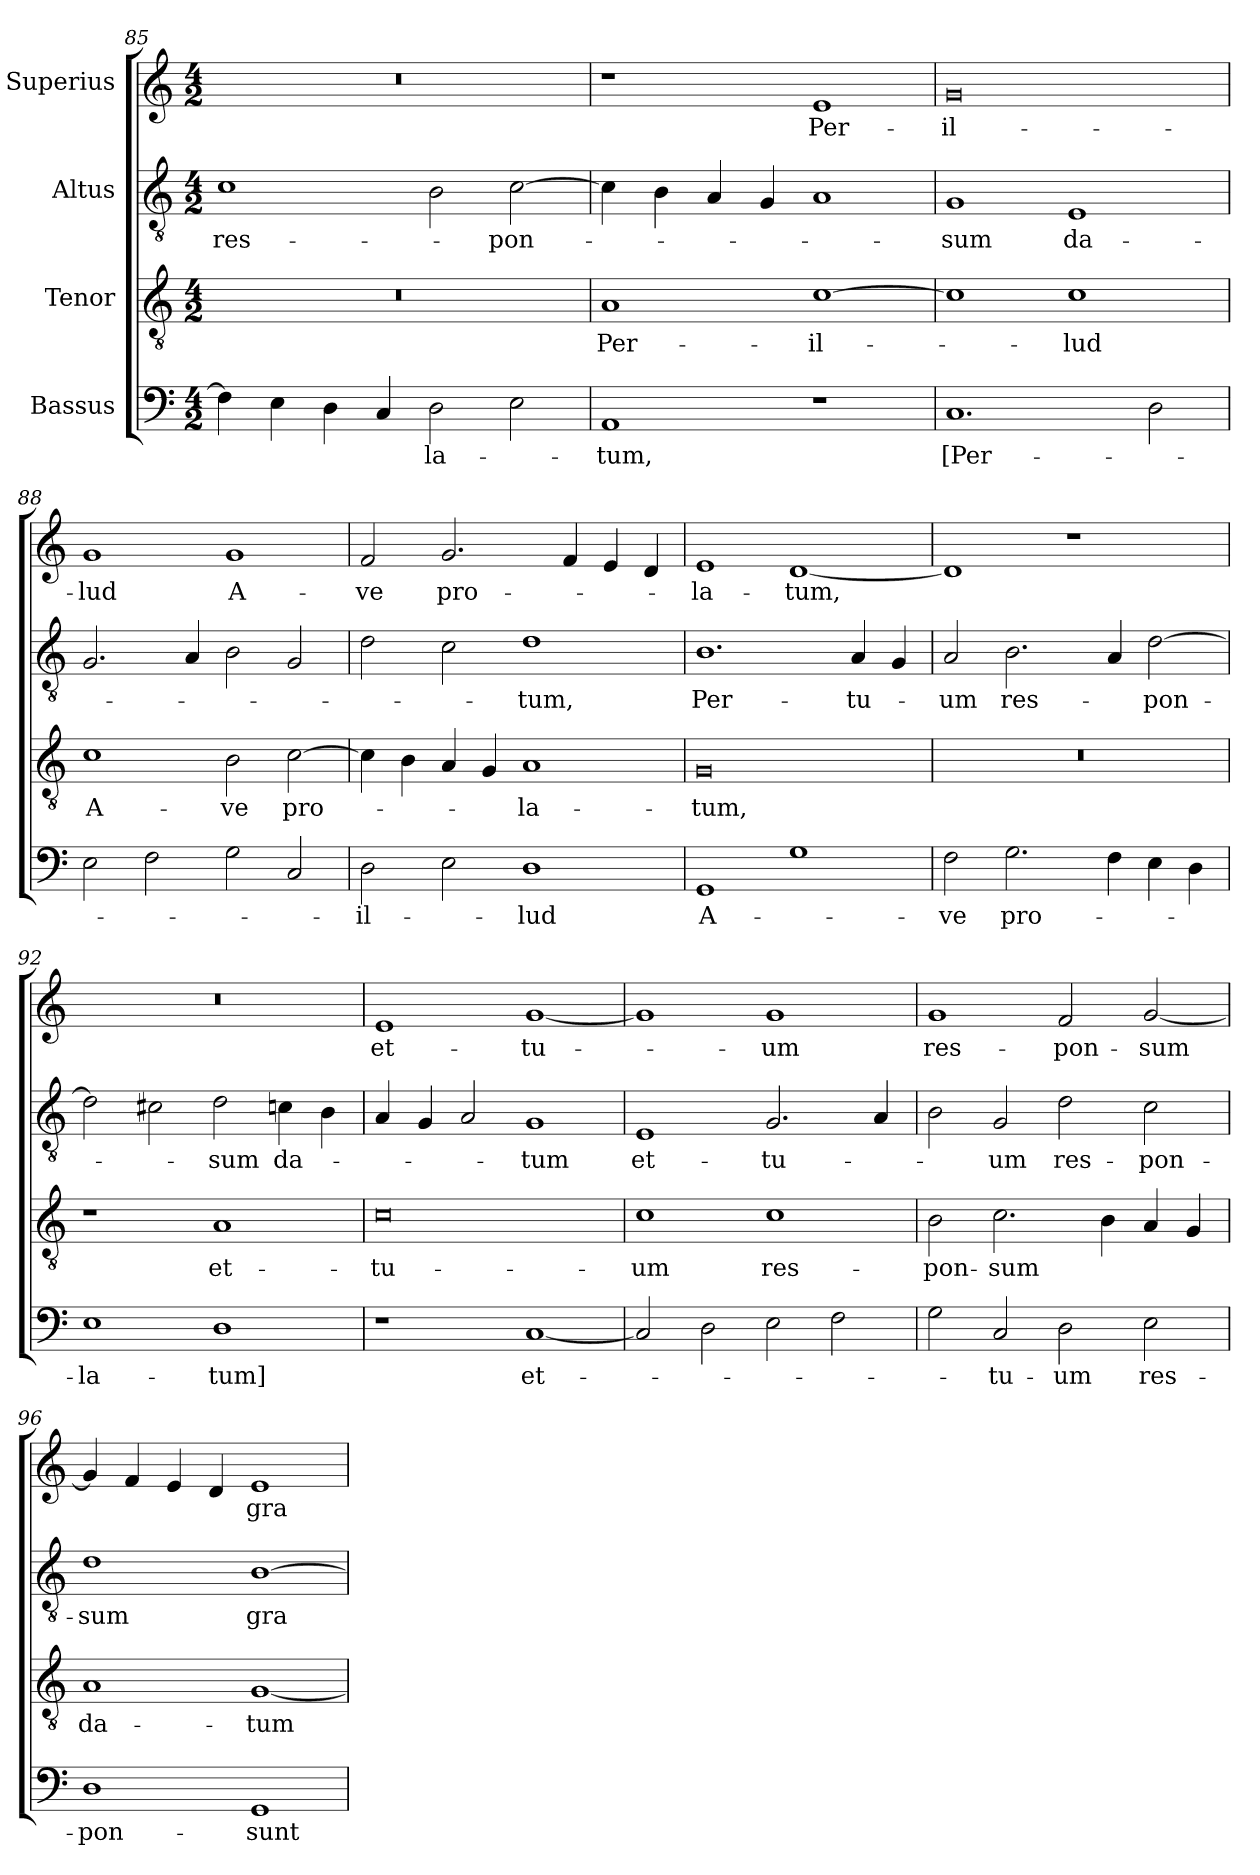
**kern	**text	**kern	**text	**kern	**text	**kern	**text
*part4	*part4	*part3	*part3	*part2	*part2	*part1	*part1
*staff4	*staff4	*staff3	*staff3	*staff2	*staff2	*staff1	*staff1
*I"Bassus	*	*I"Tenor	*	*I"Altus	*	*I"Superius	*
*clefF4	*	*clefGv2	*	*clefGv2	*	*clefG2	*
*k[]	*	*k[]	*	*k[]	*	*k[]	*
*M4/2	*	*M4/2	*	*M4/2	*	*M4/2	*
=85	=85	=85	=85	=85	=85	=85	=85
4F\]	.	0r	.	1c\	res-	0r	.
4E\	.	.	.	.	.	.	.
4D\	.	.	.	.	.	.	.
4C/	.	.	.	.	.	.	.
2D\	-la-	.	.	2B\	.	.	.
2E\	.	.	.	[2c\	-pon-	.	.
=86	=86	=86	=86	=86	=86	=86	=86
1AA/	-tum,	1A/	Per-	4c\]	.	1r	.
.	.	.	.	4B\	.	.	.
.	.	.	.	4A/	.	.	.
.	.	.	.	4G/	.	.	.
1r	.	[1c\	il-	1A/	.	1e/	Per-
=87	=87	=87	=87	=87	=87	=87	=87
1.C/	[Per-	1c\]	.	1G/	-sum	0g/	il-
.	.	1c\	-lud	1E/	da-	.	.
2D\	.	.	.	.	.	.	.
=88	=88	=88	=88	=88	=88	=88	=88
2E\	.	1c\	A-	2.G/	.	1g/	-lud
2F\	.	.	.	.	.	.	.
.	.	.	.	4A/	.	.	.
2G\	.	2B\	-ve	2B\	.	1g/	A-
2C/	.	[2c\	pro-	2G/	.	.	.
=89	=89	=89	=89	=89	=89	=89	=89
2D\	il-	4c\]	.	2d\	.	2f/	-ve
.	.	4B\	.	.	.	.	.
2E\	.	4A/	.	2c\	.	2.g/	pro-
.	.	4G/	.	.	.	.	.
1D\	-lud	1A/	-la-	1d\	-tum,	.	.
.	.	.	.	.	.	4f/	.
.	.	.	.	.	.	4e/	.
.	.	.	.	.	.	4d/	.
=90	=90	=90	=90	=90	=90	=90	=90
1GG/	A-	0G/	-tum,	1.B\	Per-	1e/	-la-
1G\	.	.	.	.	.	[1d/	-tum,
.	.	.	.	4A/	tu-	.	.
.	.	.	.	4G/	.	.	.
=91	=91	=91	=91	=91	=91	=91	=91
2F\	-ve	0r	.	2A/	-um	1d/]	.
2.G\	pro-	.	.	2.B\	res-	.	.
.	.	.	.	.	.	1r	.
4F\	.	.	.	4A/	.	.	.
4E\	.	.	.	[2d\	-pon-	.	.
4D\	.	.	.	.	.	.	.
=92	=92	=92	=92	=92	=92	=92	=92
1E\	-la-	1r	.	2d\]	.	0r	.
.	.	.	.	2c#X\	.	.	.
1D\	-tum]	1A/	et-	2d\	-sum	.	.
.	.	.	.	4cn\	da-	.	.
.	.	.	.	4B\	.	.	.
=93	=93	=93	=93	=93	=93	=93	=93
1r	.	0c\	tu-	4A/	.	1e/	et-
.	.	.	.	4G/	.	.	.
.	.	.	.	2A/	.	.	.
[1C/	et-	.	.	1G/	-tum	[1g/	tu-
=94	=94	=94	=94	=94	=94	=94	=94
2C/]	.	1c\	-um	1E/	et-	1g/]	.
2D\	.	.	.	.	.	.	.
2E\	.	1c\	res-	2.G/	tu-	1g/	-um
2F\	.	.	.	.	.	.	.
.	.	.	.	4A/	.	.	.
=95	=95	=95	=95	=95	=95	=95	=95
2G\	.	2B\	-pon-	2B\	.	1g/	res-
2C/	tu-	2.c\	-sum	2G/	-um	.	.
2D\	-um	.	.	2d\	res-	2f/	-pon-
.	.	4B\	.	.	.	.	.
2E\	res-	4A/	.	2c\	-pon-	[2g/	-sum
.	.	4G/	.	.	.	.	.
=96	=96	=96	=96	=96	=96	=96	=96
1D\	-pon-	1A/	da-	1d\	-sum	4g/]	.
.	.	.	.	.	.	4f/	.
.	.	.	.	.	.	4e/	.
.	.	.	.	.	.	4d/	.
1GG/	-sunt	[1G/	-tum	[1B\	gra-	1e/	gra-
=	=	=	=	=	=	=	=
*-	*-	*-	*-	*-	*-	*-	*-
